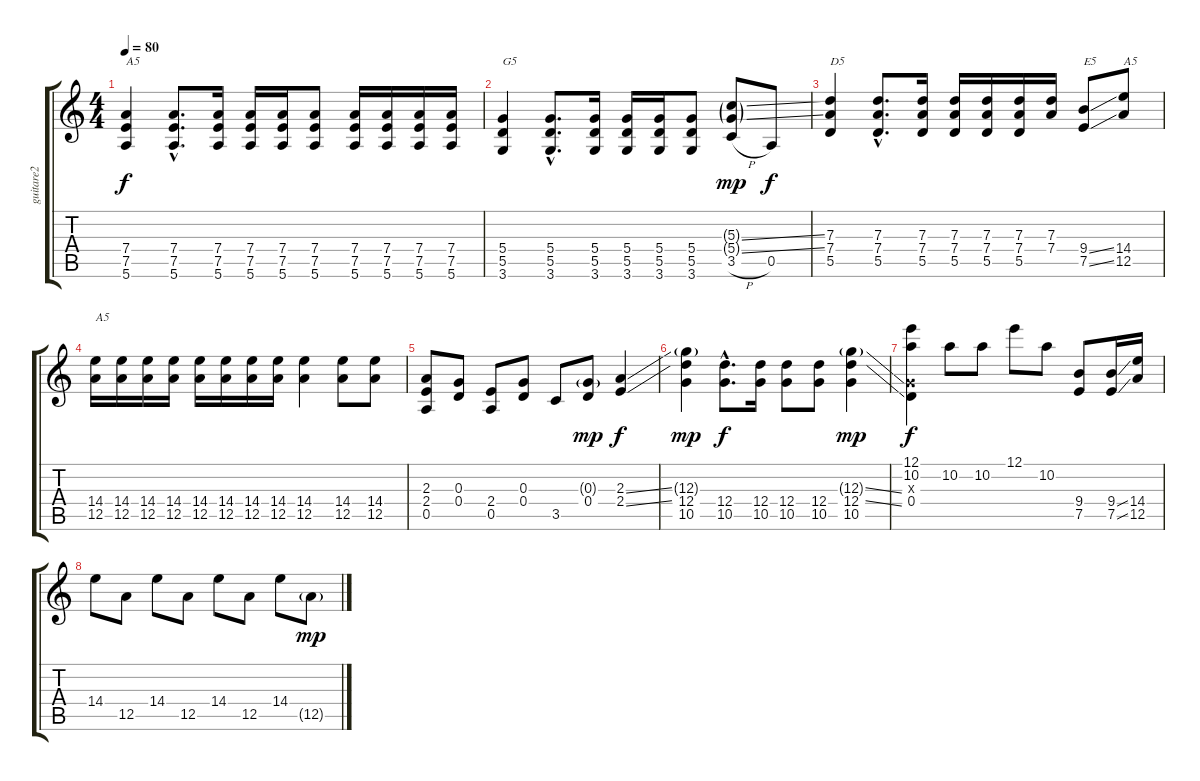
\track ("guitare2" "guitare2") {instrument overdrivenguitar}
\staff {score tabs}
\tuning (E4 B3 G3 D3 A2 E2) {hide}
\ts (4 4)
\tempo 80
\clef g2
\ks c
(7.4 7.5 5.6).4{txt "A5" dy f instrument overdrivenguitar} (7.4{hac} 7.5{hac} 5.6{hac}).8{d} (7.4 7.5 5.6).16 (7.4 7.5 5.6).16 (7.4 7.5 5.6).16 (7.4 7.5 5.6).8 (7.4 7.5 5.6).16 (7.4 7.5 5.6).16 (7.4 7.5 5.6).16 (7.4 7.5 5.6).16 |
(5.4 5.5 3.6).4{txt "G5"} (5.4{hac} 5.5{hac} 3.6{hac}).8{d} (5.4 5.5 3.6).16 (5.4 5.5 3.6).16 (5.4 5.5 3.6).16 (5.4 5.5 3.6).8 (5.3{ss g} 5.4{ss g} 3.5{h}).8{dy mp} 0.5.8{dy f} |
(7.3 7.4 5.5).4{txt "D5"} (7.3{hac} 7.4{hac} 5.5{hac}).8{d} (7.3 7.4 5.5).16 (7.3 7.4 5.5).16 (7.3 7.4 5.5).16 (7.3 7.4 5.5).16 (7.3 7.4).16 (9.4{ss} 7.5{ss}).8{txt "E5"} (14.4 12.5).8{txt "A5"} |
(14.4 12.5).16{txt "A5"} (14.4 12.5).16 (14.4 12.5).16 (14.4 12.5).16 (14.4 12.5).16 (14.4 12.5).16 (14.4 12.5).16 (14.4 12.5).16 (14.4 12.5).4 (14.4 12.5).8 (14.4 12.5).8 |
(2.3 2.4 0.5).8 (0.3 0.4).8 (2.4 0.5).8 (0.3 0.4).8 3.5.8 (0.3{g} 0.4).8{dy mp} (2.3{ss} 2.4{ss}).4{dy f} |
(12.3{g} 12.4 10.5).4{dy mp} (12.4{hac} 10.5{hac}).8{d dy f} (12.4 10.5).16 (12.4 10.5).8 (12.4 10.5).8 (12.3{ss g} 12.4{ss} 10.5).4{dy mp} |
(12.1 10.2 0.3{x} 0.4).4{dy f} 10.2.8 10.2.8 12.1.8 10.2.8 (9.4 7.5).8 (9.4{ss} 7.5{ss}).16 (14.4 12.5).16 |
14.4.8 12.5.8 14.4.8 12.5.8 14.4.8 12.5.8 14.4.8 12.5{g}.8{dy mp}
